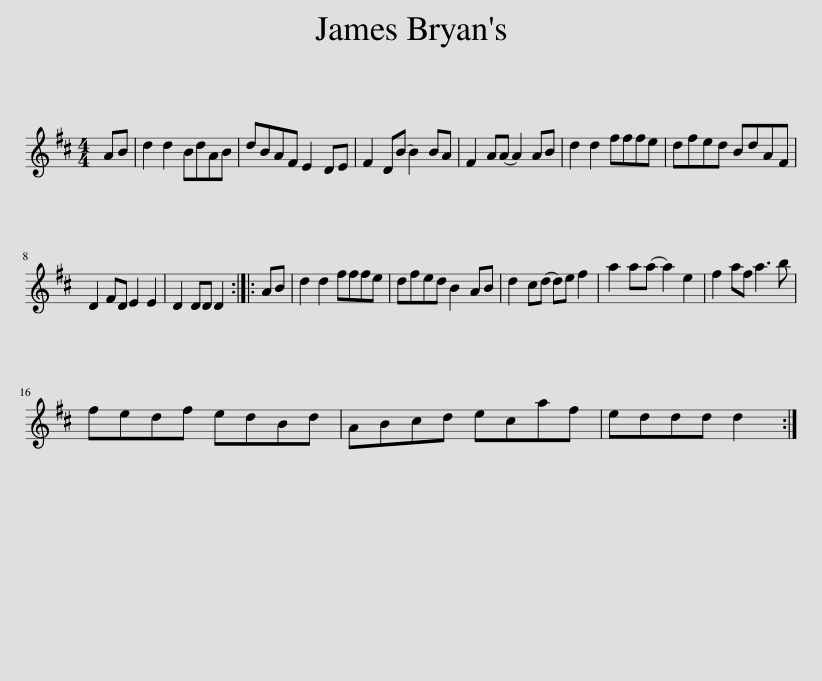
X:1
L:1/8
M:4/4
I:linebreak $
K:D
V:1 treble
V:1
 AB | d2 d2 BdAB | dBAF E2 DE | F2 D(B B2) BA | F2 A(A A2) AB | %5
 d2 d2 fffe | dfed BdAF |$ D2 FD E2 E2 | D2 DD D2 :: AB | %10
 d2 d2 fffe | dfed B2 AB | d2 c(d d)e f2 | a2 a(a a2) e2 | f2 af a3 b |$ %15
 fedf edBd | ABcd ecaf | eddd d2 :| %18
